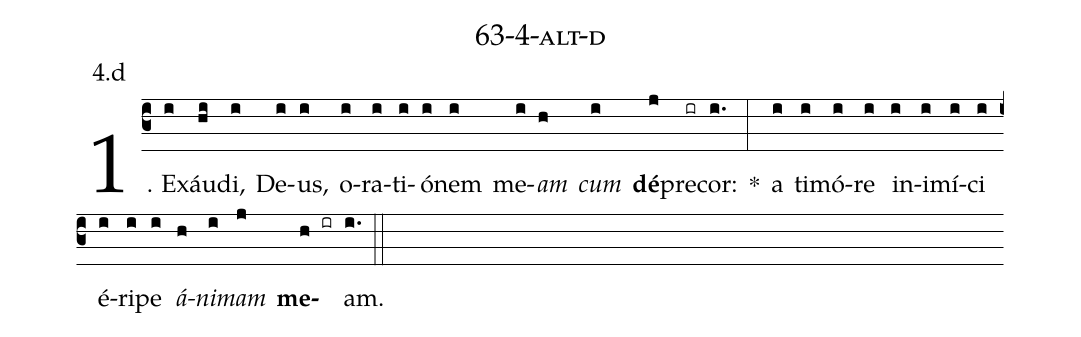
name: 63-4-alt-d;
annotation: 4.d;
%%
(c3)1. Ex(i)áu(hi)di,(i) De(i)us,(i) o(i)ra(i)ti(i)ó(i)nem(i) me(i)<i>am</i>(h) <i>cum</i>(i) <b>dé</b>(j)pre(ir)cor:(i.) *(:) a(i) ti(i)mó(i)re(i) in(i)i(i)mí(i)ci(i) é(i)ri(i)pe(i) <i>á</i>(h)<i>ni</i>(i)<i>mam</i>(j) <b>me</b>(h ir)am.(i.) (::)
